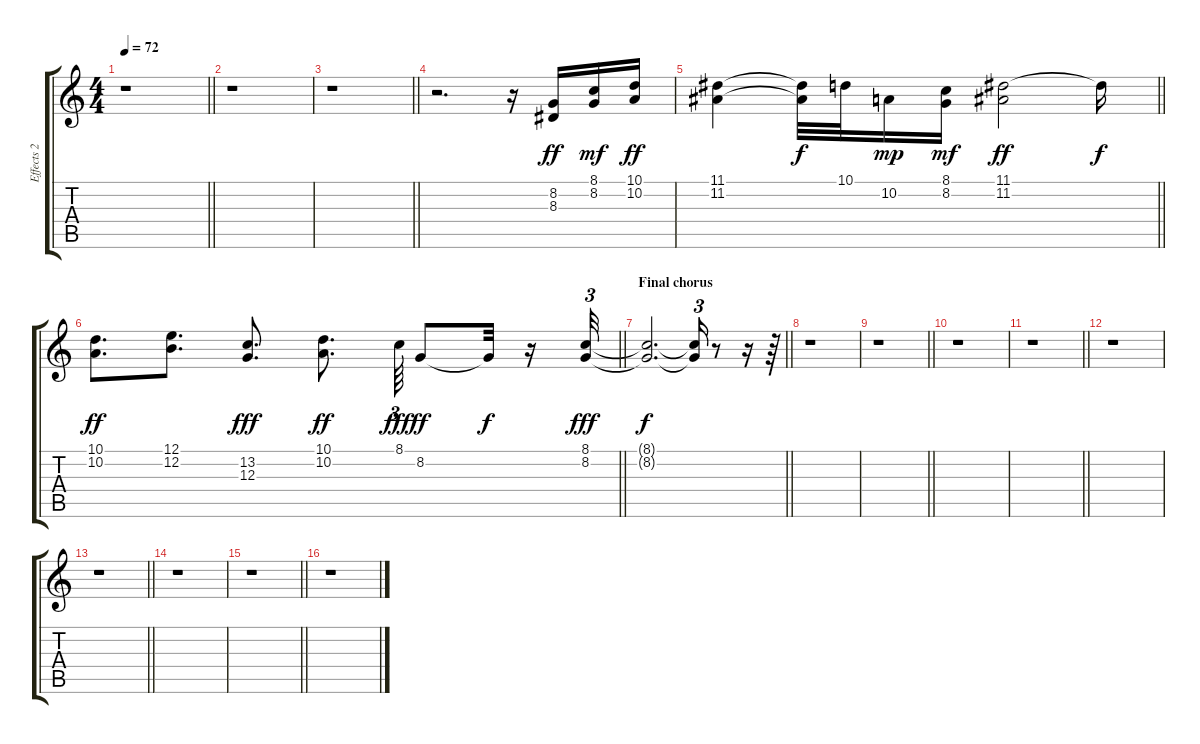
\track ("Effects 2" "Effects 2") {instrument lead1square}
\staff {score tabs}
\tuning (E4 B3 G3 D3 A2 E2) {hide}
\ts (4 4)
\tempo 72
\clef g2
\barLineRight lightlight
\ks c
r.1{dy ff} |
r.1 |
\barLineRight lightlight
r.1 |
r.2{d} r.16 (8.2 8.3).16{balance 8} (8.1 8.2).16{dy mf} (10.1 10.2).16{dy ff} |
\barLineRight lightlight
(11.1 11.2).4 (11.1{t} 11.2{t}).32{dy f} 10.1.32 10.2.16{dy mp} (8.1 8.2).16{dy mf} (11.1 11.2).2{dy ff} 11.1{t}.16{dy f} |
\barLineRight lightlight
(10.1 10.2).8{d dy ff} (12.1 12.2).8{d} (13.2 12.3).8{d dy fff} (10.1 10.2).8{d dy ff} 8.1.64{tu (3 2) dy fff} 8.2.8{dy ff} 8.2{t}.32{dy f} r.16 (8.1 8.2).32{tu (3 2) dy fff} |
\section ("" "Final chorus")
\barLineRight lightlight
(8.1{t} 8.2{t}).2{d dy f} (8.1{t} 8.2{t}).16{tu (3 2)} r.8 r.16 r.64 |
r.1 |
\barLineRight lightlight
r.1 |
r.1 |
\barLineRight lightlight
r.1 |
r.1 |
\barLineRight lightlight
r.1 |
r.1 |
\barLineRight lightlight
r.1 |
r.1
